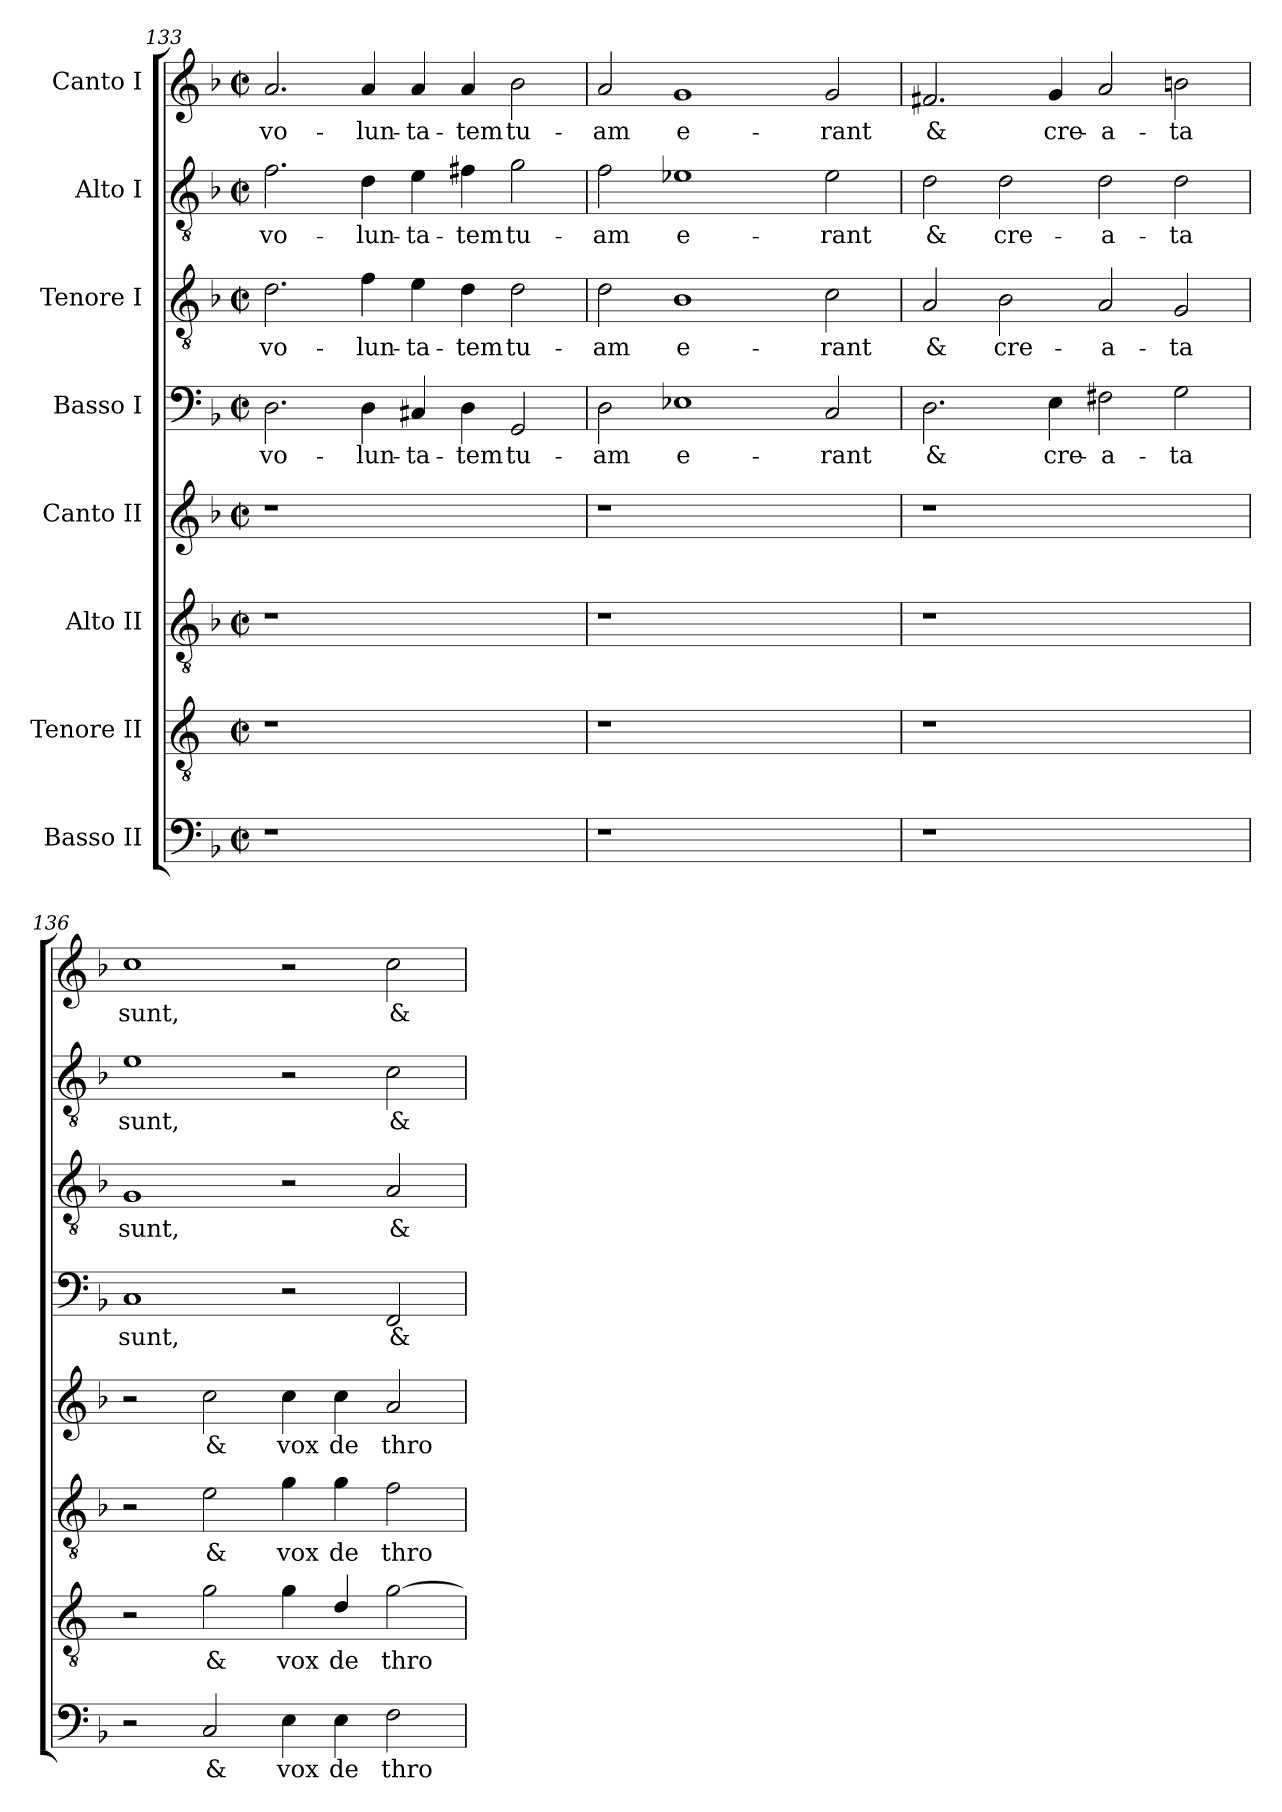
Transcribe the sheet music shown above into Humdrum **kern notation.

**kern	**text	**kern	**text	**kern	**text	**kern	**text	**kern	**text	**kern	**text	**kern	**text	**kern	**text
*part8	*part8	*part7	*part7	*part6	*part6	*part5	*part5	*part4	*part4	*part3	*part3	*part2	*part2	*part1	*part1
*staff8	*staff8	*staff7	*staff7	*staff6	*staff6	*staff5	*staff5	*staff4	*staff4	*staff3	*staff3	*staff2	*staff2	*staff1	*staff1
*I"Basso II	*	*I"Tenore II	*	*I"Alto II	*	*I"Canto II	*	*I"Basso I	*	*I"Tenore I	*	*I"Alto I	*	*I"Canto I	*
*clefF4	*	*clefGv2	*	*clefGv2	*	*clefG2	*	*clefF4	*	*clefGv2	*	*clefGv2	*	*clefG2	*
*	*	*ITrd4c7	*	*	*	*	*	*	*	*	*	*	*	*	*
*k[b-]	*	*k[b-]	*	*k[b-]	*	*k[b-]	*	*k[b-]	*	*k[b-]	*	*k[b-]	*	*k[b-]	*
*d:	*	*d:	*	*d:	*	*d:	*	*d:	*	*d:	*	*d:	*	*d:	*
*M2/2	*	*M2/2	*	*M2/2	*	*M2/2	*	*M2/2	*	*M2/2	*	*M2/2	*	*M2/2	*
*met(c|)	*	*met(c|)	*	*met(c|)	*	*met(c|)	*	*met(c|)	*	*met(c|)	*	*met(c|)	*	*met(c|)	*
=133	=133	=133	=133	=133	=133	=133	=133	=133	=133	=133	=133	=133	=133	=133	=133
!	!	!	!	!	!	!	!	!	!LO:LY:b	!	!LO:LY:b	!	!LO:LY:b	!	!LO:LY:b
1r	.	1r	.	1r	.	1r	.	2.D\	vo-	2.d\	vo-	2.f\	vo-	2.a/	vo-
!	!	!	!	!	!	!	!	!	!LO:LY:b	!	!LO:LY:b	!	!LO:LY:b	!	!LO:LY:b
.	.	.	.	.	.	.	.	4D\	-lun-	4f\	-lun-	4d\	-lun-	4a/	-lun-
!	!	!	!	!	!	!	!	!	!LO:LY:b	!	!LO:LY:b	!	!LO:LY:b	!	!LO:LY:b
1ryy	.	1ryy	.	1ryy	.	1ryy	.	4C#X/	-ta-	4e\	-ta-	4e\	-ta-	4a/	-ta-
!	!	!	!	!	!	!	!	!	!LO:LY:b	!	!LO:LY:b	!	!LO:LY:b	!	!LO:LY:b
.	.	.	.	.	.	.	.	4D\	-tem	4d\	-tem	4f#X\	-tem	4a/	-tem
!	!	!	!	!	!	!	!	!	!LO:LY:b	!	!LO:LY:b	!	!LO:LY:b	!	!LO:LY:b
.	.	.	.	.	.	.	.	2GG/	tu-	2d\	tu-	2g\	tu-	2b-\	tu-
=134	=134	=134	=134	=134	=134	=134	=134	=134	=134	=134	=134	=134	=134	=134	=134
!	!	!	!	!	!	!	!	!	!LO:LY:b	!	!LO:LY:b	!	!LO:LY:b	!	!LO:LY:b
1r	.	1r	.	1r	.	1r	.	2D\	-am	2d\	-am	2f\	-am	2a/	-am
!	!	!	!	!	!	!	!	!	!LO:LY:b	!	!LO:LY:b	!	!LO:LY:b	!	!LO:LY:b
.	.	.	.	.	.	.	.	1E-X	e-	1B-	e-	1e-X	e-	1g	e-
1ryy	.	1ryy	.	1ryy	.	1ryy	.	.	.	.	.	.	.	.	.
!	!	!	!	!	!	!	!	!	!LO:LY:b	!	!LO:LY:b	!	!LO:LY:b	!	!LO:LY:b
.	.	.	.	.	.	.	.	2C/	-rant	2c\	-rant	2e-\	-rant	2g/	-rant
!!LO:PB:g=z
=135	=135	=135	=135	=135	=135	=135	=135	=135	=135	=135	=135	=135	=135	=135	=135
!	!	!	!	!	!	!	!	!	!LO:LY:b	!	!LO:LY:b	!	!LO:LY:b	!	!LO:LY:b
1r	.	1r	.	1r	.	1r	.	2.D\	&	2A/	&	2d\	&	2.f#X/	&
!	!	!	!	!	!	!	!	!	!	!	!LO:LY:b	!	!LO:LY:b	!	!
.	.	.	.	.	.	.	.	.	.	2B-\	cre-	2d\	cre-	.	.
!	!	!	!	!	!	!	!	!	!LO:LY:b	!	!	!	!	!	!LO:LY:b
.	.	.	.	.	.	.	.	4E\	cre-	.	.	.	.	4g/	cre-
!	!	!	!	!	!	!	!	!	!LO:LY:b	!	!LO:LY:b	!	!LO:LY:b	!	!LO:LY:b
1ryy	.	1ryy	.	1ryy	.	1ryy	.	2F#X\	-a-	2A/	-a-	2d\	-a-	2a/	-a-
!	!	!	!	!	!	!	!	!	!LO:LY:b	!	!LO:LY:b	!	!LO:LY:b	!	!LO:LY:b
.	.	.	.	.	.	.	.	2G\	-ta	2G/	-ta	2d\	-ta	2bn\	-ta
=136	=136	=136	=136	=136	=136	=136	=136	=136	=136	=136	=136	=136	=136	=136	=136
!	!	!	!	!	!	!	!	!	!LO:LY:b	!	!LO:LY:b	!	!LO:LY:b	!	!LO:LY:b
2r	.	2r	.	2r	.	2r	.	1C	sunt,	1G	sunt,	1e	sunt,	1cc	sunt,
!	!LO:LY:b	!	!LO:LY:b	!	!LO:LY:b	!	!LO:LY:b	!	!	!	!	!	!	!	!
2C/	&	2c\	&	2e\	&	2cc\	&	.	.	.	.	.	.	.	.
!	!LO:LY:b	!	!LO:LY:b	!	!LO:LY:b	!	!LO:LY:b	!	!	!	!	!	!	!	!
4E\	vox	4c\	vox	4g\	vox	4cc\	vox	2r	.	2r	.	2r	.	2r	.
!	!LO:LY:b	!	!LO:LY:b	!	!LO:LY:b	!	!LO:LY:b	!	!	!	!	!	!	!	!
4E\	de	4G/	de	4g\	de	4cc\	de	.	.	.	.	.	.	.	.
!	!LO:LY:b	!	!LO:LY:b	!	!LO:LY:b	!	!LO:LY:b	!	!LO:LY:b	!	!LO:LY:b	!	!LO:LY:b	!	!LO:LY:b
2F\	thro-	[2c\	thro-	2f\	thro-	2a/	thro-	2FF/	&	2A/	&	2c\	&	2cc\	&
=	=	=	=	=	=	=	=	=	=	=	=	=	=	=	=
*-	*-	*-	*-	*-	*-	*-	*-	*-	*-	*-	*-	*-	*-	*-	*-
